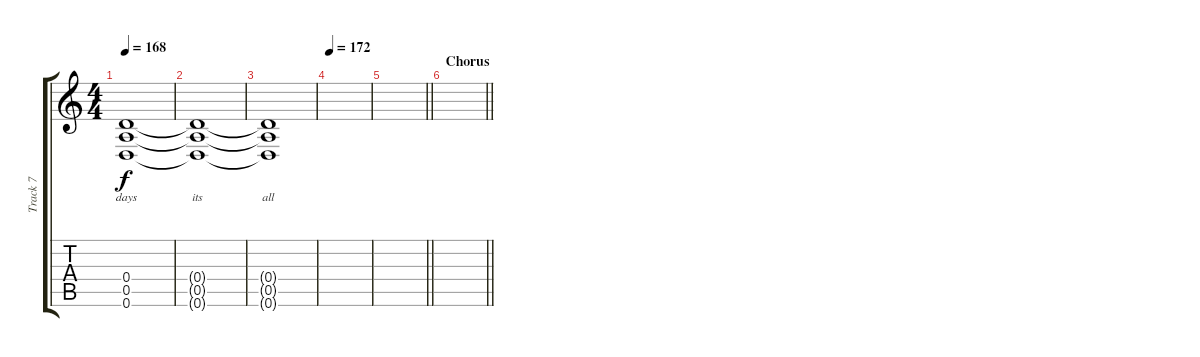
\track ("Track 7" "Track 7") {instrument distortionguitar}
\staff {score tabs}
\tuning (E4 B3 G3 D3 A2 D2) {hide}
\ts (4 4)
\tempo 168
\clef g2
\ks c
(0.4{t} 0.5{t} 0.6{t}).1{lyrics (0 "days") lyrics (1 "") lyrics (2 "") lyrics (3 "") lyrics (4 "") dy f} |
(0.4{t} 0.5{t} 0.6{t}).1{lyrics (0 "its") lyrics (1 "") lyrics (2 "") lyrics (3 "") lyrics (4 "")} |
(0.4{t} 0.5{t} 0.6{t}).1{lyrics (0 "all") lyrics (1 "") lyrics (2 "") lyrics (3 "") lyrics (4 "")} |
\tempo 172
|
\barLineRight lightlight
|
\section ("" "Chorus")
\barLineRight lightlight
